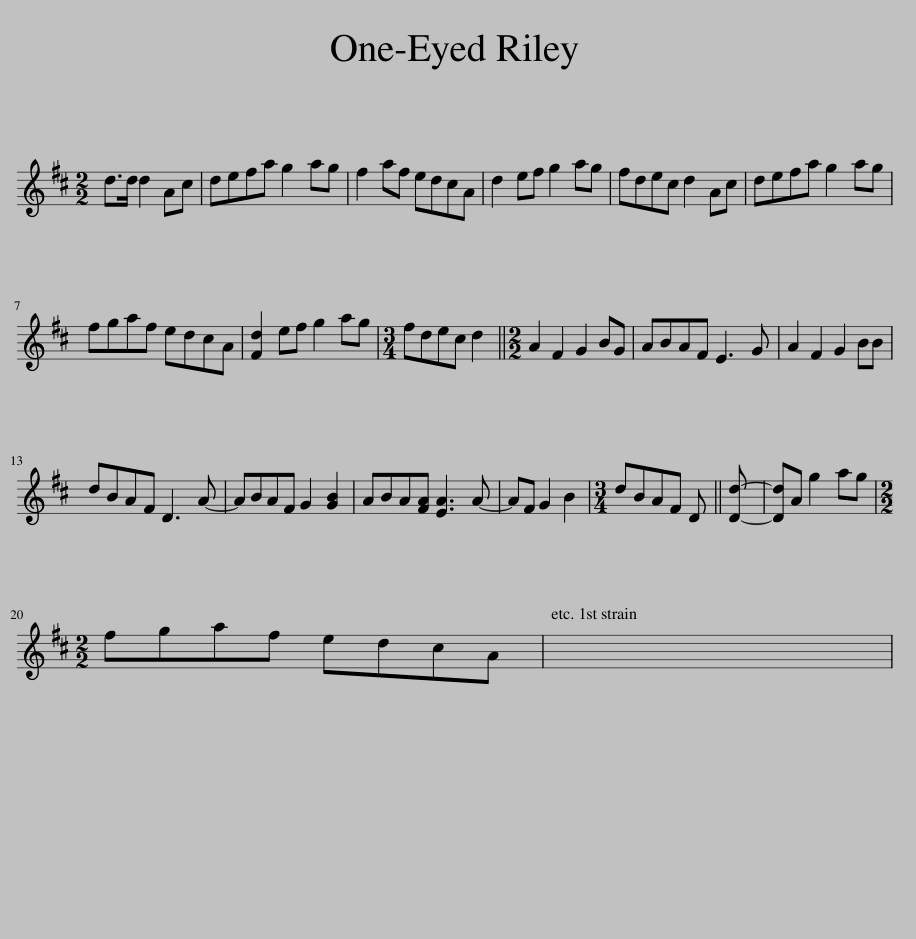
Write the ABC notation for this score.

X:1
L:1/8
M:2/2
I:linebreak $
K:D
V:1 treble
V:1
 d>d d2 Ac | defa g2 ag | f2 af edcA | d2 ef g2 ag | fdec d2 Ac | %5
 defa g2 ag |$ fgaf edcA | [Fd]2 ef g2 ag |[M:3/4] fdec d2 ||[M:2/2] A2 F2 G2 BG | %10
 ABAF E3 G | A2 F2 G2 BB |$ dBAF D3 A- | ABAF G2 [GB]2 | ABA[FA] [EA]3 A- | %15
 AF G2 B2 |[M:3/4] dBAF D || [Dd]- | [Dd]A g2 ag |$[M:2/2] fgaf edcA | %20
 x8 | %21
